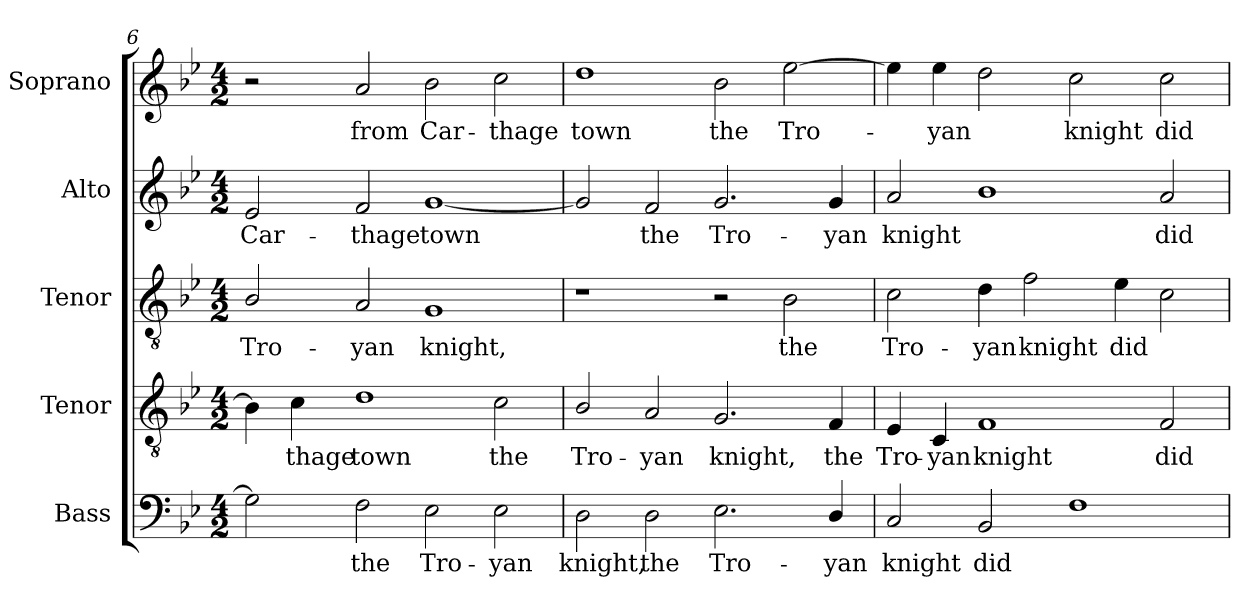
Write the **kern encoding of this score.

**kern	**text	**kern	**text	**kern	**text	**kern	**text	**kern	**text
*part5	*part5	*part4	*part4	*part3	*part3	*part2	*part2	*part1	*part1
*staff5	*staff5	*staff4	*staff4	*staff3	*staff3	*staff2	*staff2	*staff1	*staff1
*I"Bass	*	*I"Tenor	*	*I"Tenor	*	*I"Alto	*	*I"Soprano	*
*I'B.	*	*I'T.	*	*I'T.	*	*I'A.	*	*I'S.	*
*clefF4	*	*clefGv2	*	*clefGv2	*	*clefG2	*	*clefG2	*
*	*	*ITrd7c12	*	*ITrd7c12	*	*	*	*	*
*k[b-e-]	*	*k[b-e-]	*	*k[b-e-]	*	*k[b-e-]	*	*k[b-e-]	*
*B-:	*	*B-:	*	*B-:	*	*B-:	*	*B-:	*
*M4/2	*	*M4/2	*	*M4/2	*	*M4/2	*	*M4/2	*
=6	=6	=6	=6	=6	=6	=6	=6	=6	=6
!	!	!	!	!	!LO:LY:b:color=#000000	!	!	!	!
!	!	!	!	!	!	!	!LO:LY:b:color=#000000	!	!
2Gi\]	.	4BB-i\]	.	2BB-i/	Tro-	2e-i/	Car-	2r	.
!	!	!	!LO:LY:b:color=#000000	!	!	!	!	!	!
.	.	4Ci\	-thage	.	.	.	.	.	.
!	!LO:LY:b:color=#000000	!	!	!	!	!	!	!	!
!	!	!	!LO:LY:b:color=#000000	!	!	!	!	!	!
!	!	!	!	!	!LO:LY:b:color=#000000	!	!	!	!
!	!	!	!	!	!	!	!LO:LY:b:color=#000000	!	!
!	!	!	!	!	!	!	!	!	!LO:LY:b:color=#000000
2Fi\	the	1Di	town	2AAi/	-yan	2fi/	-thage	2ai/	from
!	!LO:LY:b:color=#000000	!	!	!	!	!	!	!	!
!	!	!	!	!	!LO:LY:b:color=#000000	!	!	!	!
!	!	!	!	!	!	!	!LO:LY:b:color=#000000	!	!
!	!	!	!	!	!	!	!	!	!LO:LY:b:color=#000000
2E-i\	Tro-	.	.	1GGi	knight,	[1gi	town	2b-i\	Car-
!	!LO:LY:b:color=#000000	!	!	!	!	!	!	!	!
!	!	!	!LO:LY:b:color=#000000	!	!	!	!	!	!
!	!	!	!	!	!	!	!	!	!LO:LY:b:color=#000000
2E-i\	-yan	2Ci\	the	.	.	.	.	2cci\	-thage
=7	=7	=7	=7	=7	=7	=7	=7	=7	=7
!	!LO:LY:b:color=#000000	!	!	!	!	!	!	!	!
!	!	!	!LO:LY:b:color=#000000	!	!	!	!	!	!
!	!	!	!	!	!	!	!	!	!LO:LY:b:color=#000000
2Di\	knight,	2BB-i/	Tro-	1r	.	2gi/]	.	1ddi	town
!	!LO:LY:b:color=#000000	!	!	!	!	!	!	!	!
!	!	!	!LO:LY:b:color=#000000	!	!	!	!	!	!
!	!	!	!	!	!	!	!LO:LY:b:color=#000000	!	!
2Di\	the	2AAi/	-yan	.	.	2fi/	the	.	.
!	!LO:LY:b:color=#000000	!	!	!	!	!	!	!	!
!	!	!	!LO:LY:b:color=#000000	!	!	!	!	!	!
!	!	!	!	!	!	!	!LO:LY:b:color=#000000	!	!
!	!	!	!	!	!	!	!	!	!LO:LY:b:color=#000000
2.E-i\	Tro-	2.GGi/	knight,	2r	.	2.gi/	Tro-	2b-i\	the
!	!	!	!	!	!LO:LY:b:color=#000000	!	!	!	!
!	!	!	!	!	!	!	!	!	!LO:LY:b:color=#000000
.	.	.	.	2BB-i\	the	.	.	[2ee-i\	Tro-
!	!LO:LY:b:color=#000000	!	!	!	!	!	!	!	!
!	!	!	!LO:LY:b:color=#000000	!	!	!	!	!	!
!	!	!	!	!	!	!	!LO:LY:b:color=#000000	!	!
4Di/	-yan	4FFi/	the	.	.	4gi/	-yan	.	.
=8	=8	=8	=8	=8	=8	=8	=8	=8	=8
!	!LO:LY:b:color=#000000	!	!	!	!	!	!	!	!
!	!	!	!LO:LY:b:color=#000000	!	!	!	!	!	!
!	!	!	!	!	!LO:LY:b:color=#000000	!	!	!	!
!	!	!	!	!	!	!	!LO:LY:b:color=#000000	!	!
2Ci/	knight	4EE-i/	Tro-	2Ci\	Tro-	2ai/	knight	4ee-i\]	.
!	!	!	!LO:LY:b:color=#000000	!	!	!	!	!	!
!	!	!	!	!	!	!	!	!	!LO:LY:b:color=#000000
.	.	4CCi/	-yan	.	.	.	.	4ee-i\	-yan
!	!LO:LY:b:color=#000000	!	!	!	!	!	!	!	!
!	!	!	!LO:LY:b:color=#000000	!	!	!	!	!	!
!	!	!	!	!	!LO:LY:b:color=#000000	!	!	!	!
2BB-i/	did	1FFi	knight	4Di\	-yan	1b-i	.	2ddi\	.
!	!	!	!	!	!LO:LY:b:color=#000000	!	!	!	!
.	.	.	.	2Fi\	knight	.	.	.	.
!	!	!	!	!	!	!	!	!	!LO:LY:b:color=#000000
1Fi	.	.	.	.	.	.	.	2cci\	knight
!	!	!	!	!	!LO:LY:b:color=#000000	!	!	!	!
.	.	.	.	4E-i\	did	.	.	.	.
!	!	!	!LO:LY:b:color=#000000	!	!	!	!	!	!
!	!	!	!	!	!	!	!LO:LY:b:color=#000000	!	!
!	!	!	!	!	!	!	!	!	!LO:LY:b:color=#000000
.	.	2FFi/	did	2Ci\	.	2ai/	did	2cci\	did
=	=	=	=	=	=	=	=	=	=
*-	*-	*-	*-	*-	*-	*-	*-	*-	*-
